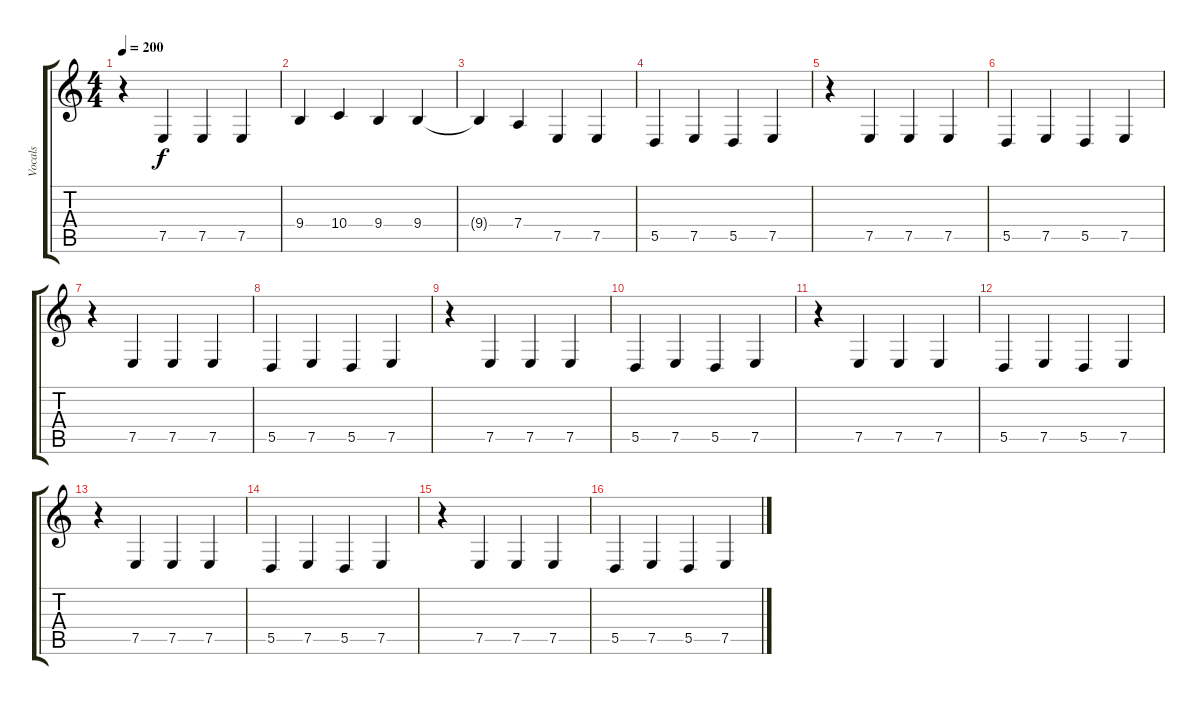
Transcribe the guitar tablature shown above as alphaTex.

\track ("Vocals" "Vocals") {instrument tenorsax}
\staff {score tabs}
\tuning (E4 B3 G3 D3 A2 E2) {hide}
\ts (4 4)
\tempo 200
\clef g2
\ks c
r.4{dy f} 7.5.4 7.5.4 7.5.4 |
9.4.4 10.4.4 9.4.4 9.4.4 |
9.4{t}.4 7.4.4 7.5.4 7.5.4 |
5.5.4 7.5.4 5.5.4 7.5.4 |
r.4 7.5.4 7.5.4 7.5.4 |
5.5.4 7.5.4 5.5.4 7.5.4 |
r.4 7.5.4 7.5.4 7.5.4 |
5.5.4 7.5.4 5.5.4 7.5.4 |
r.4 7.5.4 7.5.4 7.5.4 |
5.5.4 7.5.4 5.5.4 7.5.4 |
r.4 7.5.4 7.5.4 7.5.4 |
5.5.4 7.5.4 5.5.4 7.5.4 |
r.4 7.5.4 7.5.4 7.5.4 |
5.5.4 7.5.4 5.5.4 7.5.4 |
r.4 7.5.4 7.5.4 7.5.4 |
5.5.4 7.5.4 5.5.4 7.5.4
